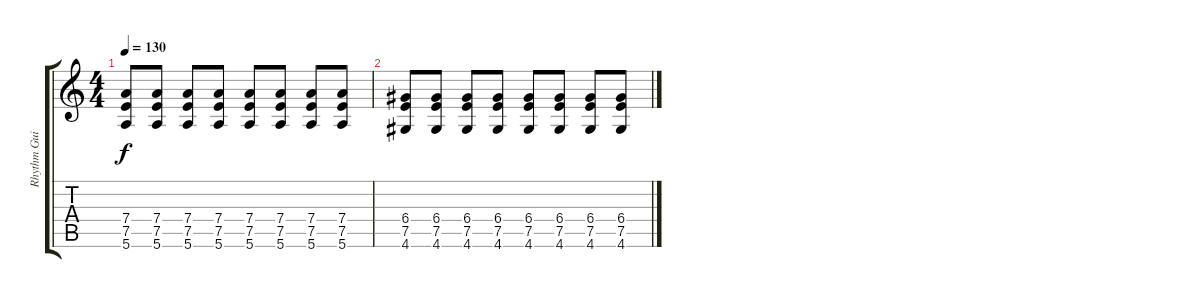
\track ("Rhythm Guitar " "Rhythm Gui") {instrument overdrivenguitar}
\staff {score tabs}
\tuning (E4 B3 G3 D3 A2 E2) {hide}
\ts (4 4)
\tempo 130
\clef g2
\ks c
(7.4 7.5 5.6).8{dy f} (7.4 7.5 5.6).8 (7.4 7.5 5.6).8 (7.4 7.5 5.6).8 (7.4 7.5 5.6).8 (7.4 7.5 5.6).8 (7.4 7.5 5.6).8 (7.4 7.5 5.6).8 |
(6.4 7.5 4.6).8 (6.4 7.5 4.6).8 (6.4 7.5 4.6).8 (6.4 7.5 4.6).8 (6.4 7.5 4.6).8 (6.4 7.5 4.6).8 (6.4 7.5 4.6).8 (6.4 7.5 4.6).8
